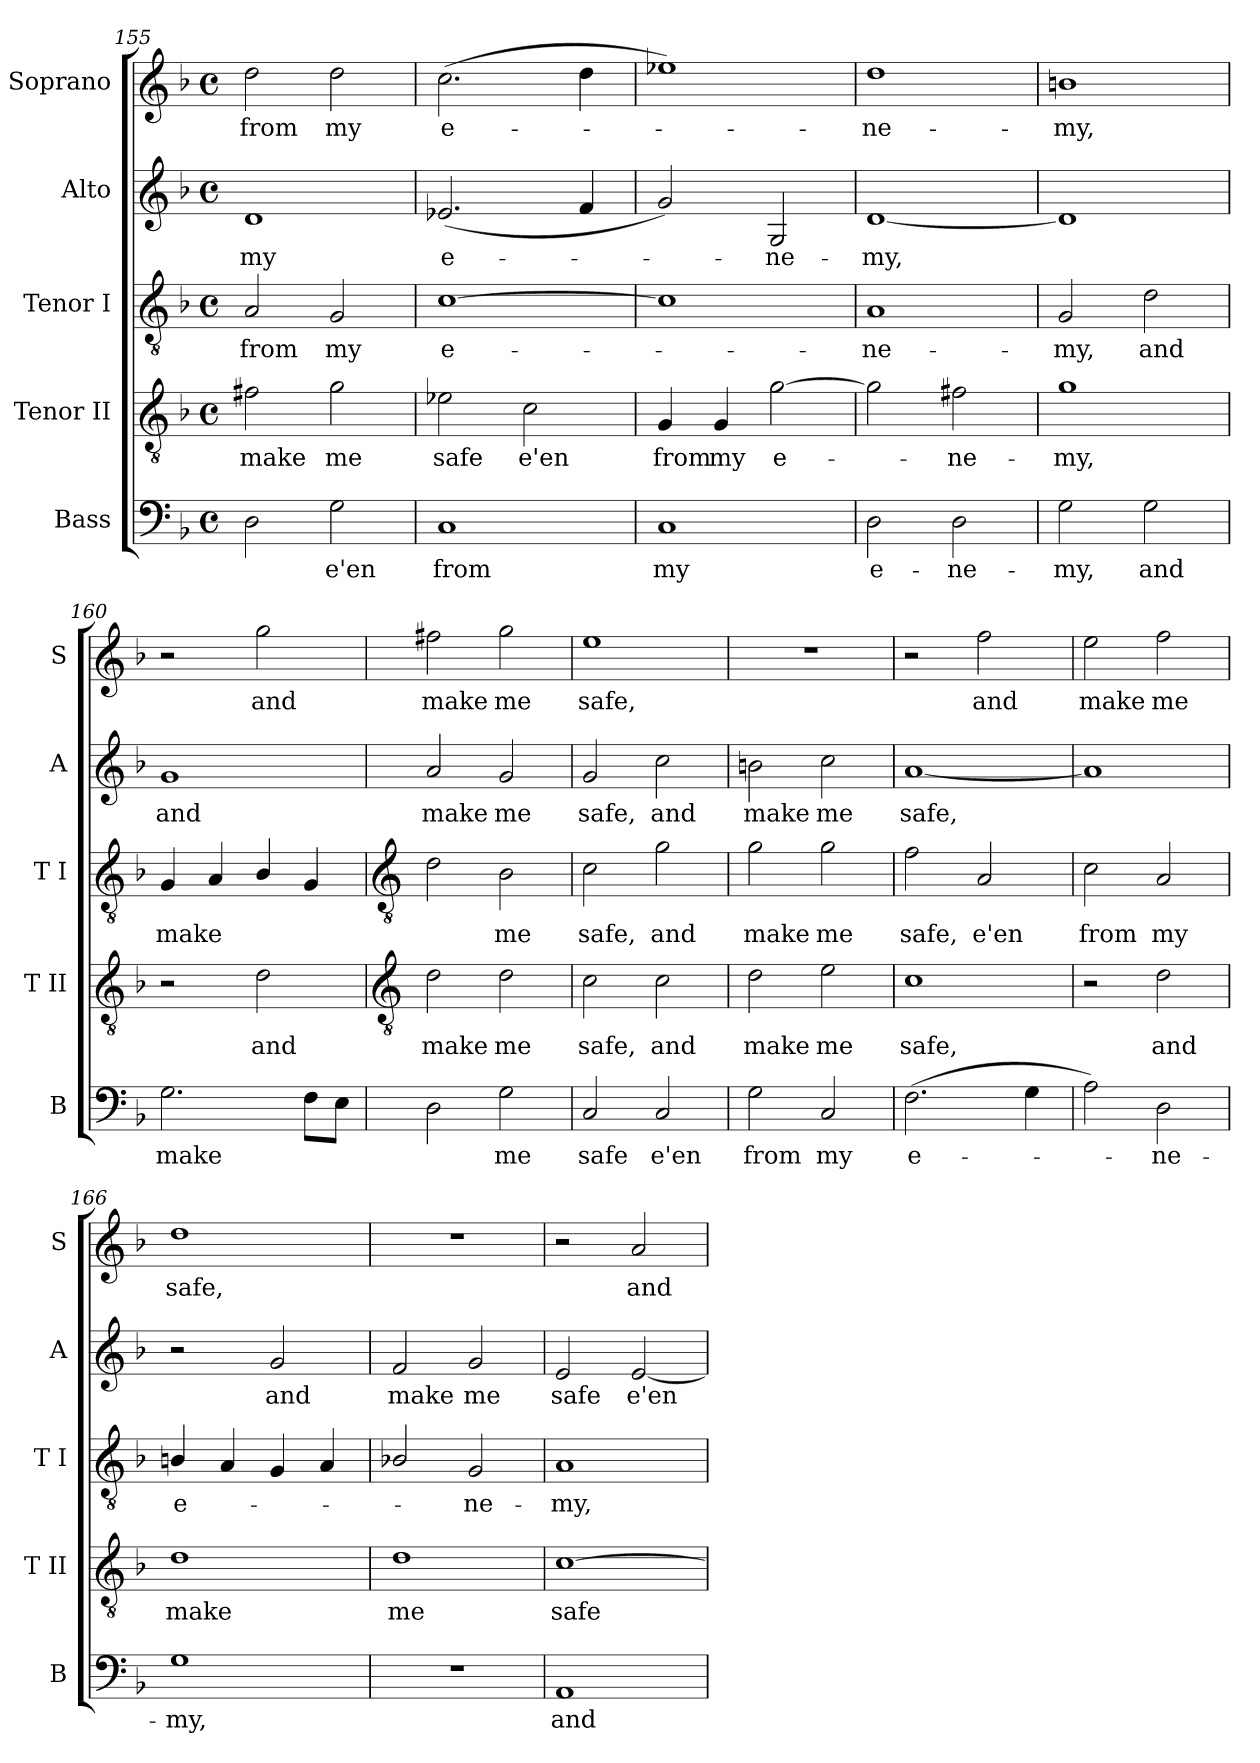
**kern	**text	**kern	**text	**kern	**text	**kern	**text	**kern	**text
*part5	*part5	*part4	*part4	*part3	*part3	*part2	*part2	*part1	*part1
*staff5	*staff5	*staff4	*staff4	*staff3	*staff3	*staff2	*staff2	*staff1	*staff1
*I"Bass	*	*I"Tenor II	*	*I"Tenor I	*	*I"Alto	*	*I"Soprano	*
*I'B	*	*I'T II	*	*I'T I	*	*I'A	*	*I'S	*
*clefF4	*	*clefGv2	*	*clefGv2	*	*clefG2	*	*clefG2	*
*k[b-]	*	*k[b-]	*	*k[b-]	*	*k[b-]	*	*k[b-]	*
*F:	*	*F:	*	*F:	*	*F:	*	*F:	*
*M4/4	*	*M4/4	*	*M4/4	*	*M4/4	*	*M4/4	*
*met(c)	*	*met(c)	*	*met(c)	*	*met(c)	*	*met(c)	*
=155	=155	=155	=155	=155	=155	=155	=155	=155	=155
!	!	!	!LO:LY:b	!	!LO:LY:b	!	!LO:LY:b	!	!LO:LY:b
2D	.	2f#X	make	2A	from	1d	my	2dd	from
!	!LO:LY:b	!	!LO:LY:b	!	!LO:LY:b	!	!	!	!LO:LY:b
2G	e'en	2g	me	2G	my	.	.	2dd	my
=156	=156	=156	=156	=156	=156	=156	=156	=156	=156
!	!LO:LY:b	!	!LO:LY:b	!	!LO:LY:b	!	!LO:LY:b	!	!LO:LY:b
1C	from	2e-X	safe	[1c	e-	(<2.e-X	e-	(>2.cc	e-
!	!	!	!LO:LY:b	!	!	!	!	!	!
.	.	2c	e'en	.	.	.	.	.	.
.	.	.	.	.	.	4f	.	4dd	.
=157	=157	=157	=157	=157	=157	=157	=157	=157	=157
!	!LO:LY:b	!	!LO:LY:b	!	!	!	!	!	!
1C	my	4G	from	1c]	.	2g)	.	1ee-X)	.
!	!	!	!LO:LY:b	!	!	!	!	!	!
.	.	4G	my	.	.	.	.	.	.
!	!	!	!LO:LY:b	!	!	!	!LO:LY:b	!	!
.	.	[2g	e-	.	.	2G	ne-	.	.
=158	=158	=158	=158	=158	=158	=158	=158	=158	=158
!	!LO:LY:b	!	!	!	!LO:LY:b	!	!LO:LY:b	!	!LO:LY:b
2D	e-	2g]	.	1A	ne-	[1d	-my,	1dd	ne-
!	!LO:LY:b	!	!LO:LY:b	!	!	!	!	!	!
2D	-ne-	2f#X	ne-	.	.	.	.	.	.
=159	=159	=159	=159	=159	=159	=159	=159	=159	=159
!	!LO:LY:b	!	!LO:LY:b	!	!LO:LY:b	!	!	!	!LO:LY:b
2G	-my,	1g	-my,	2G	-my,	1d]	.	1bn	-my,
!	!LO:LY:b	!	!	!	!LO:LY:b	!	!	!	!
2G	and	.	.	2d	and	.	.	.	.
=160	=160	=160	=160	=160	=160	=160	=160	=160	=160
!	!LO:LY:b	!	!	!	!LO:LY:b	!	!LO:LY:b	!	!
2.G	make	2r	.	4G	make	1g	and	2r	.
.	.	.	.	4A	.	.	.	.	.
!	!	!	!LO:LY:b	!	!	!	!	!	!LO:LY:b
.	.	2d	and	4B-/	.	.	.	2gg	and
8FL	.	.	.	4G	.	.	.	.	.
8EJ	.	.	.	.	.	.	.	.	.
!!LO:LB:g=z
=161	=161	=161	=161	=161	=161	=161	=161	=161	=161
*	*	*clefGv2	*	*clefGv2	*	*	*	*	*
!	!	!	!LO:LY:b	!	!	!	!LO:LY:b	!	!LO:LY:b
2D	.	2d	make	2d	.	2a	make	2ff#X	make
!	!LO:LY:b	!	!LO:LY:b	!	!LO:LY:b	!	!LO:LY:b	!	!LO:LY:b
2G	me	2d	me	2B-	me	2g	me	2gg	me
=162	=162	=162	=162	=162	=162	=162	=162	=162	=162
!	!LO:LY:b	!	!LO:LY:b	!	!LO:LY:b	!	!LO:LY:b	!	!LO:LY:b
2C	safe	2c	safe,	2c	safe,	2g	safe,	1ee	safe,
!	!LO:LY:b	!	!LO:LY:b	!	!LO:LY:b	!	!LO:LY:b	!	!
2C	e'en	2c	and	2g	and	2cc	and	.	.
=163	=163	=163	=163	=163	=163	=163	=163	=163	=163
!	!LO:LY:b	!	!LO:LY:b	!	!LO:LY:b	!	!LO:LY:b	!	!
2G	from	2d	make	2g	make	2bn	make	1r	.
!	!LO:LY:b	!	!LO:LY:b	!	!LO:LY:b	!	!LO:LY:b	!	!
2C	my	2e	me	2g	me	2cc	me	.	.
=164	=164	=164	=164	=164	=164	=164	=164	=164	=164
!	!LO:LY:b	!	!LO:LY:b	!	!LO:LY:b	!	!LO:LY:b	!	!
(>2.F	e-	1c	safe,	2f	safe,	[1a	safe,	2r	.
!	!	!	!	!	!LO:LY:b	!	!	!	!LO:LY:b
.	.	.	.	2A	e'en	.	.	2ff	and
4G	.	.	.	.	.	.	.	.	.
=165	=165	=165	=165	=165	=165	=165	=165	=165	=165
!	!	!	!	!	!LO:LY:b	!	!	!	!LO:LY:b
2A)	.	2r	.	2c	from	1a]	.	2ee	make
!	!LO:LY:b	!	!LO:LY:b	!	!LO:LY:b	!	!	!	!LO:LY:b
2D	ne-	2d	and	2A	my	.	.	2ff	me
=166	=166	=166	=166	=166	=166	=166	=166	=166	=166
!	!LO:LY:b	!	!LO:LY:b	!	!LO:LY:b	!	!	!	!LO:LY:b
1G	-my,	1d	make	4Bn/	e-	2r	.	1dd	safe,
.	.	.	.	4A	.	.	.	.	.
!	!	!	!	!	!	!	!LO:LY:b	!	!
.	.	.	.	4G	.	2g	and	.	.
.	.	.	.	4A	.	.	.	.	.
=167	=167	=167	=167	=167	=167	=167	=167	=167	=167
!	!	!	!LO:LY:b	!	!	!	!LO:LY:b	!	!
1r	.	1d	me	2B-X/	.	2f	make	1r	.
!	!	!	!	!	!LO:LY:b	!	!LO:LY:b	!	!
.	.	.	.	2G	ne-	2g	me	.	.
=168	=168	=168	=168	=168	=168	=168	=168	=168	=168
!	!LO:LY:b	!	!LO:LY:b	!	!LO:LY:b	!	!LO:LY:b	!	!
1AA	and	[1c	safe	1A	-my,	2e	safe	2r	.
!	!	!	!	!	!	!	!LO:LY:b	!	!LO:LY:b
.	.	.	.	.	.	[2e	e'en	2a	and
=	=	=	=	=	=	=	=	=	=
*-	*-	*-	*-	*-	*-	*-	*-	*-	*-
